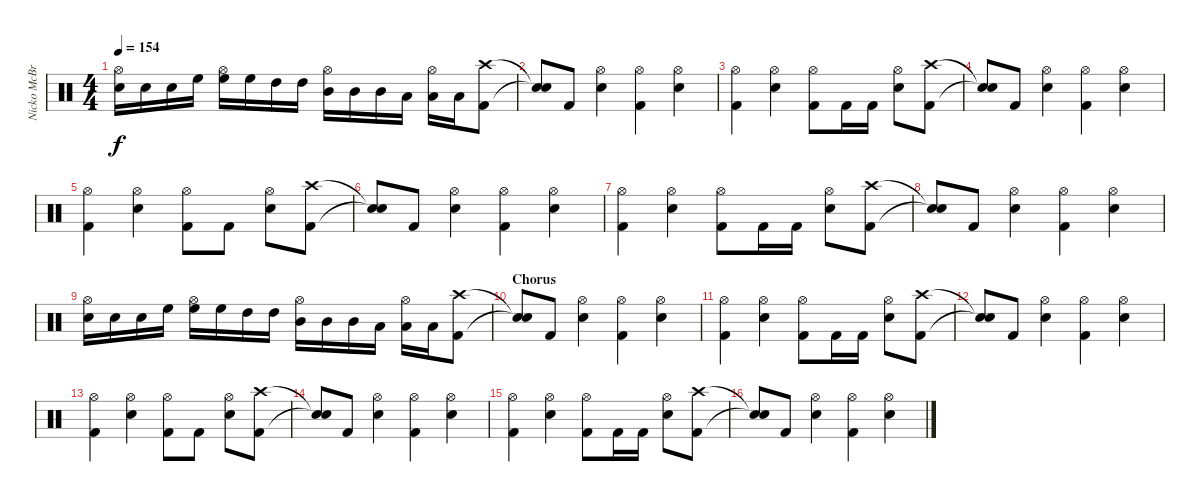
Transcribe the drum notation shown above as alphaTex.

\track ("Nicko McBrain's Drums" "Nicko McBr") {instrument percussion}
\staff {score}
\articulation defaults
\ts (4 4)
\tempo 154
\clef neutral
\ks c
("Snare (hit) 2" "Hi-Hat (open)").16{dy f} "Snare (hit) 2".16 "Snare (hit) 2".16 "High Floor Tom (hit)".16 ("Hi-Hat (open)" "High Floor Tom (hit)").16 "High Floor Tom (hit)".16 "High Tom (hit)".16 "High Tom (hit)".16 ("Hi-Hat (open)" "Mid Tom (hit)").16 "Mid Tom (hit)".16 "Mid Tom (hit)".16 "Low Tom (hit)".16 ("Low Tom (hit)" "Hi-Hat (open)").16 "Low Tom (hit)".16 ("Kick (hit) 2" "Crash high (hit)").8 |
("Snare (hit)"{t} "Snare (hit)"{t}).8 "Kick (hit) 2".8 ("Snare (hit) 2" "Hi-Hat (open)").4 ("Kick (hit) 2" "Hi-Hat (open)").4 ("Snare (hit) 2" "Hi-Hat (open)").4 |
("Kick (hit) 2" "Hi-Hat (open)").4 ("Snare (hit) 2" "Hi-Hat (open)").4 ("Kick (hit) 2" "Hi-Hat (open)").8 "Kick (hit) 2".16 "Kick (hit) 2".16 ("Snare (hit) 2" "Hi-Hat (open)").8 ("Kick (hit) 2" "Crash high (hit)").8 |
("Snare (hit)"{t} "Snare (hit)"{t}).8 "Kick (hit) 2".8 ("Snare (hit) 2" "Hi-Hat (open)").4 ("Kick (hit) 2" "Hi-Hat (open)").4 ("Snare (hit) 2" "Hi-Hat (open)").4 |
("Kick (hit) 2" "Hi-Hat (open)").4 ("Snare (hit) 2" "Hi-Hat (open)").4 ("Kick (hit) 2" "Hi-Hat (open)").8 "Kick (hit) 2".8 ("Snare (hit) 2" "Hi-Hat (open)").8 ("Kick (hit) 2" "Crash high (hit)").8 |
("Snare (hit)"{t} "Snare (hit)"{t}).8 "Kick (hit) 2".8 ("Snare (hit) 2" "Hi-Hat (open)").4 ("Kick (hit) 2" "Hi-Hat (open)").4 ("Snare (hit) 2" "Hi-Hat (open)").4 |
("Kick (hit) 2" "Hi-Hat (open)").4 ("Snare (hit) 2" "Hi-Hat (open)").4 ("Kick (hit) 2" "Hi-Hat (open)").8 "Kick (hit) 2".16 "Kick (hit) 2".16 ("Snare (hit) 2" "Hi-Hat (open)").8 ("Kick (hit) 2" "Crash high (hit)").8 |
("Snare (hit)"{t} "Snare (hit)"{t}).8 "Kick (hit) 2".8 ("Snare (hit) 2" "Hi-Hat (open)").4 ("Kick (hit) 2" "Hi-Hat (open)").4 ("Snare (hit) 2" "Hi-Hat (open)").4 |
("Snare (hit) 2" "Hi-Hat (open)").16 "Snare (hit) 2".16 "Snare (hit) 2".16 "High Floor Tom (hit)".16 ("Hi-Hat (open)" "High Floor Tom (hit)").16 "High Floor Tom (hit)".16 "High Tom (hit)".16 "High Tom (hit)".16 ("Hi-Hat (open)" "Mid Tom (hit)").16 "Mid Tom (hit)".16 "Mid Tom (hit)".16 "Low Tom (hit)".16 ("Low Tom (hit)" "Hi-Hat (open)").16 "Low Tom (hit)".16 ("Kick (hit) 2" "Crash high (hit)").8 |
\section ("" "Chorus")
("Snare (hit)"{t} "Snare (hit)"{t}).8 "Kick (hit) 2".8 ("Snare (hit) 2" "Hi-Hat (open)").4 ("Kick (hit) 2" "Hi-Hat (open)").4 ("Snare (hit) 2" "Hi-Hat (open)").4 |
("Kick (hit) 2" "Hi-Hat (open)").4 ("Snare (hit) 2" "Hi-Hat (open)").4 ("Kick (hit) 2" "Hi-Hat (open)").8 "Kick (hit) 2".16 "Kick (hit) 2".16 ("Snare (hit) 2" "Hi-Hat (open)").8 ("Kick (hit) 2" "Crash high (hit)").8 |
("Snare (hit)"{t} "Snare (hit)"{t}).8 "Kick (hit) 2".8 ("Snare (hit) 2" "Hi-Hat (open)").4 ("Kick (hit) 2" "Hi-Hat (open)").4 ("Snare (hit) 2" "Hi-Hat (open)").4 |
("Kick (hit) 2" "Hi-Hat (open)").4 ("Snare (hit) 2" "Hi-Hat (open)").4 ("Kick (hit) 2" "Hi-Hat (open)").8 "Kick (hit) 2".8 ("Snare (hit) 2" "Hi-Hat (open)").8 ("Kick (hit) 2" "Crash high (hit)").8 |
("Snare (hit)"{t} "Snare (hit)"{t}).8 "Kick (hit) 2".8 ("Snare (hit) 2" "Hi-Hat (open)").4 ("Kick (hit) 2" "Hi-Hat (open)").4 ("Snare (hit) 2" "Hi-Hat (open)").4 |
("Kick (hit) 2" "Hi-Hat (open)").4 ("Snare (hit) 2" "Hi-Hat (open)").4 ("Kick (hit) 2" "Hi-Hat (open)").8 "Kick (hit) 2".16 "Kick (hit) 2".16 ("Snare (hit) 2" "Hi-Hat (open)").8 ("Kick (hit) 2" "Crash high (hit)").8 |
("Snare (hit)"{t} "Snare (hit)"{t}).8 "Kick (hit) 2".8 ("Snare (hit) 2" "Hi-Hat (open)").4 ("Kick (hit) 2" "Hi-Hat (open)").4 ("Snare (hit) 2" "Hi-Hat (open)").4
